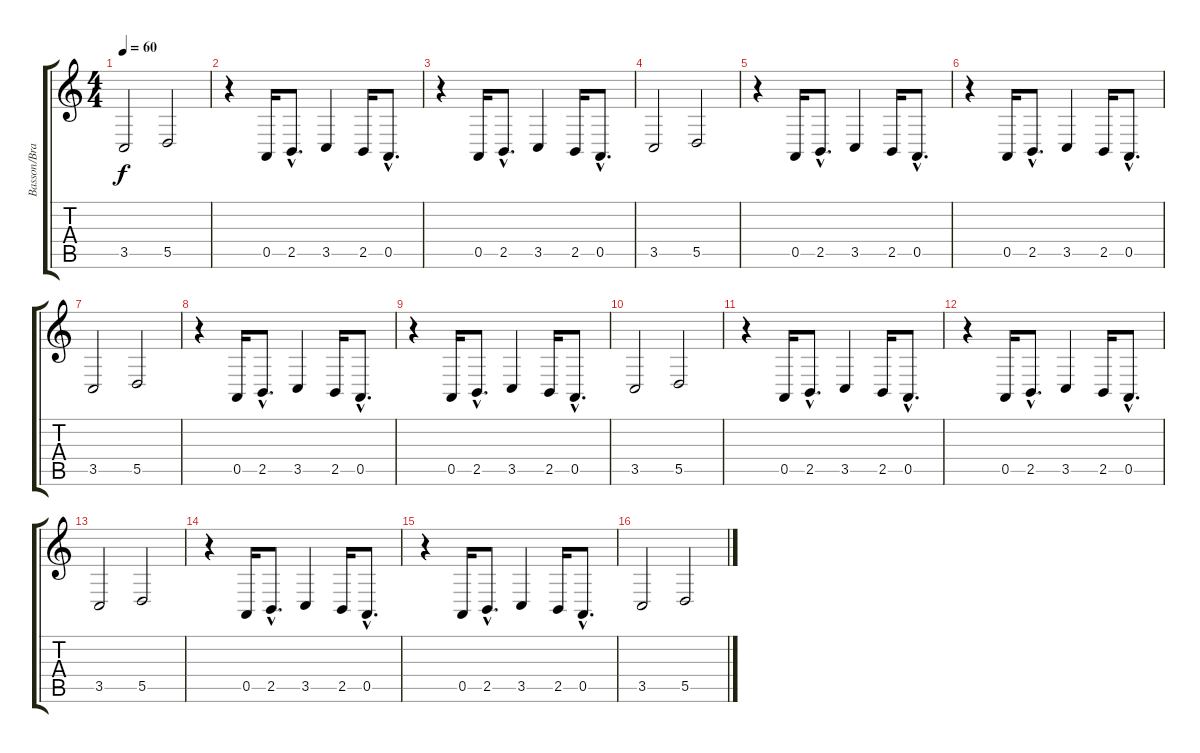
\track ("Basson/Brass" "Basson/Bra") {instrument bassoon}
\staff {score tabs}
\tuning (E4 B3 G3 D3 A2 E2) {hide}
\ts (4 4)
\tempo 60
\clef g2
\ks c
3.5.2{dy f instrument frenchhorn} 5.5.2 |
r.4 0.5.16{instrument frenchhorn} 2.5{hac}.8{d} 3.5.4 2.5.16 0.5{hac}.8{d} |
r.4 0.5.16{instrument frenchhorn} 2.5{hac}.8{d} 3.5.4 2.5.16 0.5{hac}.8{d} |
3.5.2{instrument frenchhorn} 5.5.2 |
r.4 0.5.16{instrument frenchhorn} 2.5{hac}.8{d} 3.5.4 2.5.16 0.5{hac}.8{d} |
r.4 0.5.16{instrument frenchhorn} 2.5{hac}.8{d} 3.5.4 2.5.16 0.5{hac}.8{d} |
3.5.2{instrument frenchhorn} 5.5.2 |
r.4 0.5.16{instrument frenchhorn} 2.5{hac}.8{d} 3.5.4 2.5.16 0.5{hac}.8{d} |
r.4 0.5.16{instrument frenchhorn} 2.5{hac}.8{d} 3.5.4 2.5.16 0.5{hac}.8{d} |
3.5.2{instrument frenchhorn} 5.5.2 |
r.4 0.5.16{instrument frenchhorn} 2.5{hac}.8{d} 3.5.4 2.5.16 0.5{hac}.8{d} |
r.4 0.5.16{instrument frenchhorn} 2.5{hac}.8{d} 3.5.4 2.5.16 0.5{hac}.8{d} |
3.5.2{instrument frenchhorn} 5.5.2 |
r.4 0.5.16{instrument frenchhorn} 2.5{hac}.8{d} 3.5.4 2.5.16 0.5{hac}.8{d} |
r.4 0.5.16{instrument frenchhorn} 2.5{hac}.8{d} 3.5.4 2.5.16 0.5{hac}.8{d} |
3.5.2{instrument frenchhorn} 5.5.2
